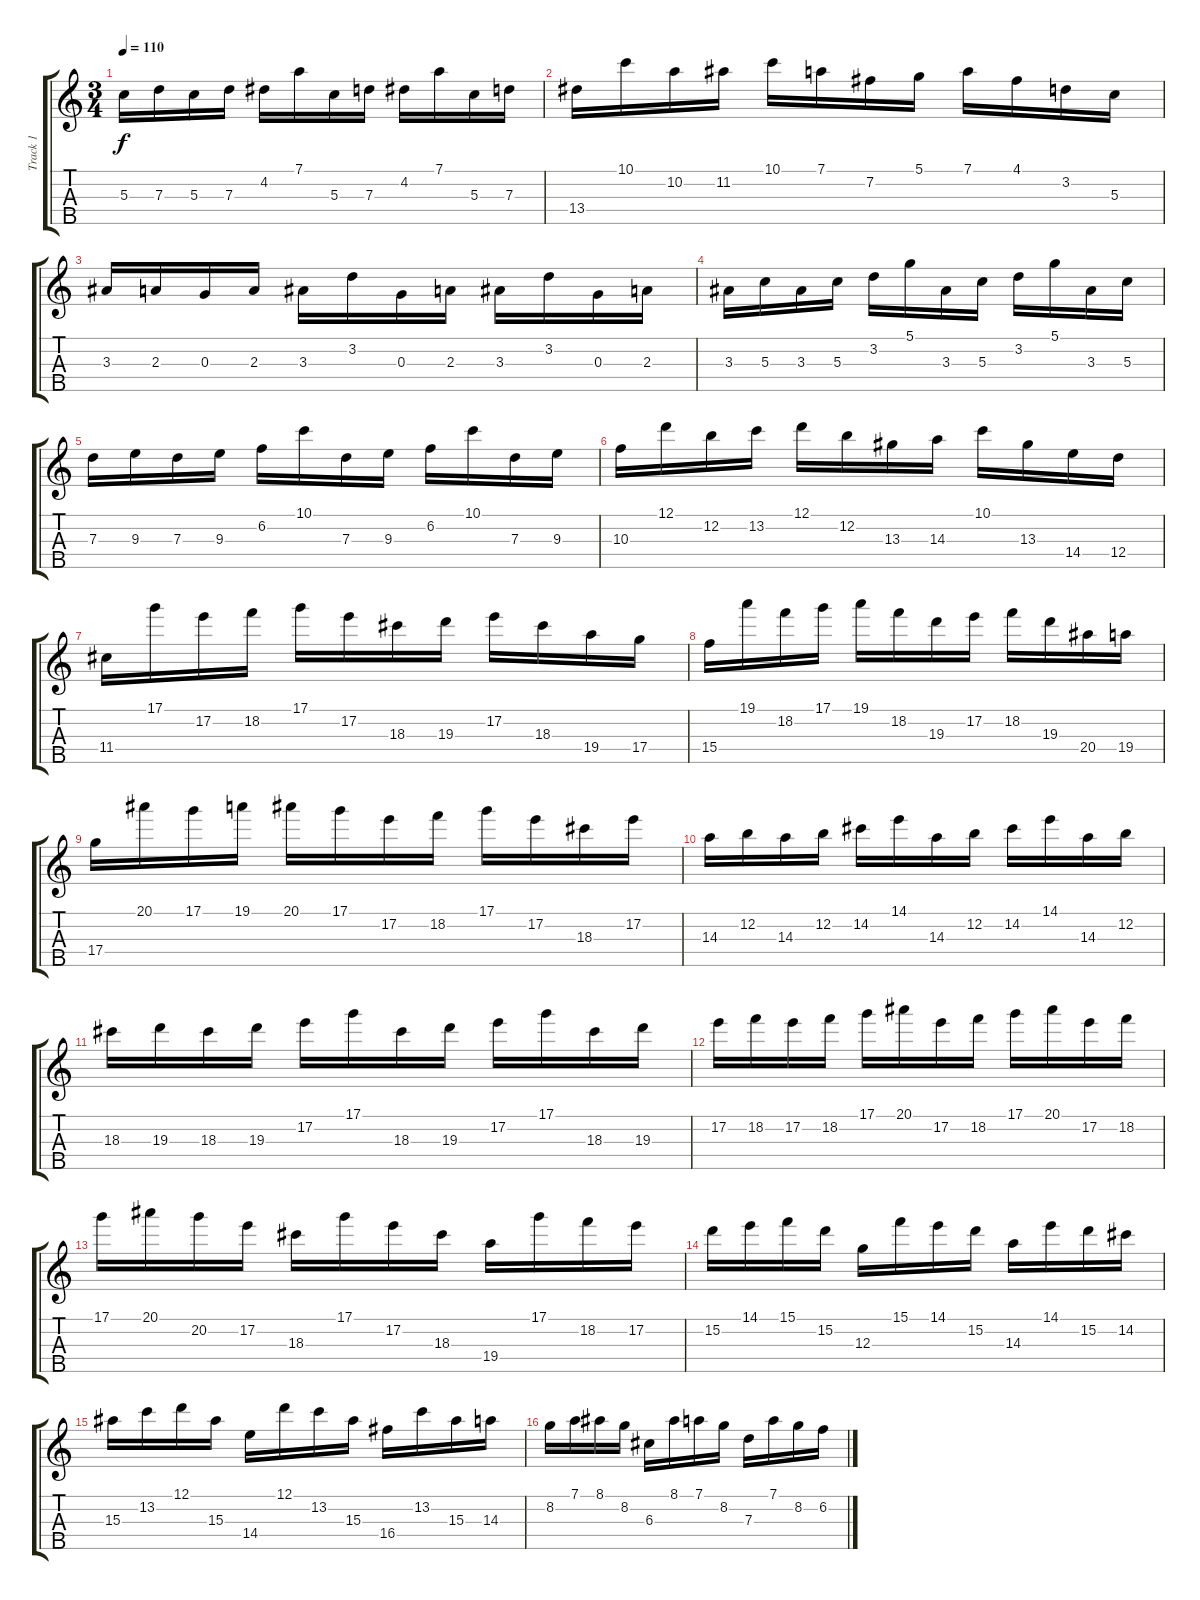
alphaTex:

\track ("Track 1" "Track 1") {instrument banjo}
\staff {score tabs}
\tuning (D4 B3 G3 D3 G4) {hide}
\displaytranspose 12
\ts (3 4)
\tempo 110
\clef g2
\ks c
5.3.16{dy f} 7.3.16 5.3.16 7.3.16 4.2.16 7.1.16 5.3.16 7.3.16 4.2.16 7.1.16 5.3.16 7.3.16 |
13.4.16 10.1.16 10.2.16 11.2.16 10.1.16 7.1.16 7.2.16 5.1.16 7.1.16 4.1.16 3.2.16 5.3.16 |
3.3.16 2.3.16 0.3.16 2.3.16 3.3.16 3.2.16 0.3.16 2.3.16 3.3.16 3.2.16 0.3.16 2.3.16 |
3.3.16 5.3.16 3.3.16 5.3.16 3.2.16 5.1.16 3.3.16 5.3.16 3.2.16 5.1.16 3.3.16 5.3.16 |
7.3.16 9.3.16 7.3.16 9.3.16 6.2.16 10.1.16 7.3.16 9.3.16 6.2.16 10.1.16 7.3.16 9.3.16 |
10.3.16 12.1.16 12.2.16 13.2.16 12.1.16 12.2.16 13.3.16 14.3.16 10.1.16 13.3.16 14.4.16 12.4.16 |
11.4.16 17.1.16 17.2.16 18.2.16 17.1.16 17.2.16 18.3.16 19.3.16 17.2.16 18.3.16 19.4.16 17.4.16 |
15.4.16 19.1.16 18.2.16 17.1.16 19.1.16 18.2.16 19.3.16 17.2.16 18.2.16 19.3.16 20.4.16 19.4.16 |
17.4.16 20.1.16 17.1.16 19.1.16 20.1.16 17.1.16 17.2.16 18.2.16 17.1.16 17.2.16 18.3.16 17.2.16 |
14.3.16 12.2.16 14.3.16 12.2.16 14.2.16 14.1.16 14.3.16 12.2.16 14.2.16 14.1.16 14.3.16 12.2.16 |
18.3.16 19.3.16 18.3.16 19.3.16 17.2.16 17.1.16 18.3.16 19.3.16 17.2.16 17.1.16 18.3.16 19.3.16 |
17.2.16 18.2.16 17.2.16 18.2.16 17.1.16 20.1.16 17.2.16 18.2.16 17.1.16 20.1.16 17.2.16 18.2.16 |
17.1.16 20.1.16 20.2.16 17.2.16 18.3.16 17.1.16 17.2.16 18.3.16 19.4.16 17.1.16 18.2.16 17.2.16 |
15.2.16 14.1.16 15.1.16 15.2.16 12.3.16 15.1.16 14.1.16 15.2.16 14.3.16 14.1.16 15.2.16 14.2.16 |
15.3.16 13.2.16 12.1.16 15.3.16 14.4.16 12.1.16 13.2.16 15.3.16 16.4.16 13.2.16 15.3.16 14.3.16 |
8.2.16 7.1.16 8.1.16 8.2.16 6.3.16 8.1.16 7.1.16 8.2.16 7.3.16 7.1.16 8.2.16 6.2.16
